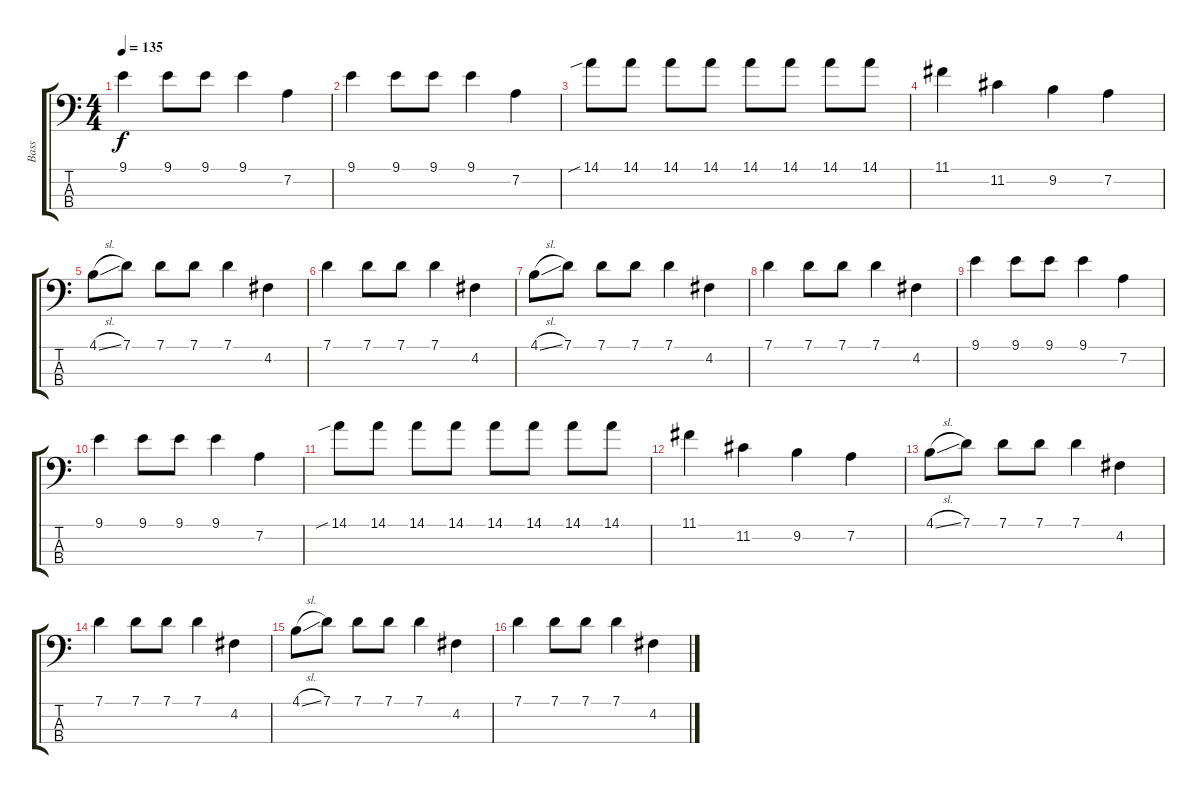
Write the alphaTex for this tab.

\track ("Bass" "Bass") {instrument electricbassfinger}
\staff {score tabs}
\tuning (G2 D2 A1 E1) {hide}
\ts (4 4)
\tempo 135
\clef f4
\ks c
9.1.4{dy f} 9.1.8 9.1.8 9.1.4 7.2.4 |
9.1.4 9.1.8 9.1.8 9.1.4 7.2.4 |
14.1{sib}.8 14.1.8 14.1.8 14.1.8 14.1.8 14.1.8 14.1.8 14.1.8 |
11.1.4 11.2.4 9.2.4 7.2.4 |
4.1{sl}.8 7.1.8 7.1.8 7.1.8 7.1.4 4.2.4 |
7.1.4 7.1.8 7.1.8 7.1.4 4.2.4 |
4.1{sl}.8 7.1.8 7.1.8 7.1.8 7.1.4 4.2.4 |
7.1.4 7.1.8 7.1.8 7.1.4 4.2.4 |
9.1.4 9.1.8 9.1.8 9.1.4 7.2.4 |
9.1.4 9.1.8 9.1.8 9.1.4 7.2.4 |
14.1{sib}.8 14.1.8 14.1.8 14.1.8 14.1.8 14.1.8 14.1.8 14.1.8 |
11.1.4 11.2.4 9.2.4 7.2.4 |
4.1{sl}.8 7.1.8 7.1.8 7.1.8 7.1.4 4.2.4 |
7.1.4 7.1.8 7.1.8 7.1.4 4.2.4 |
4.1{sl}.8 7.1.8 7.1.8 7.1.8 7.1.4 4.2.4 |
7.1.4 7.1.8 7.1.8 7.1.4 4.2.4
